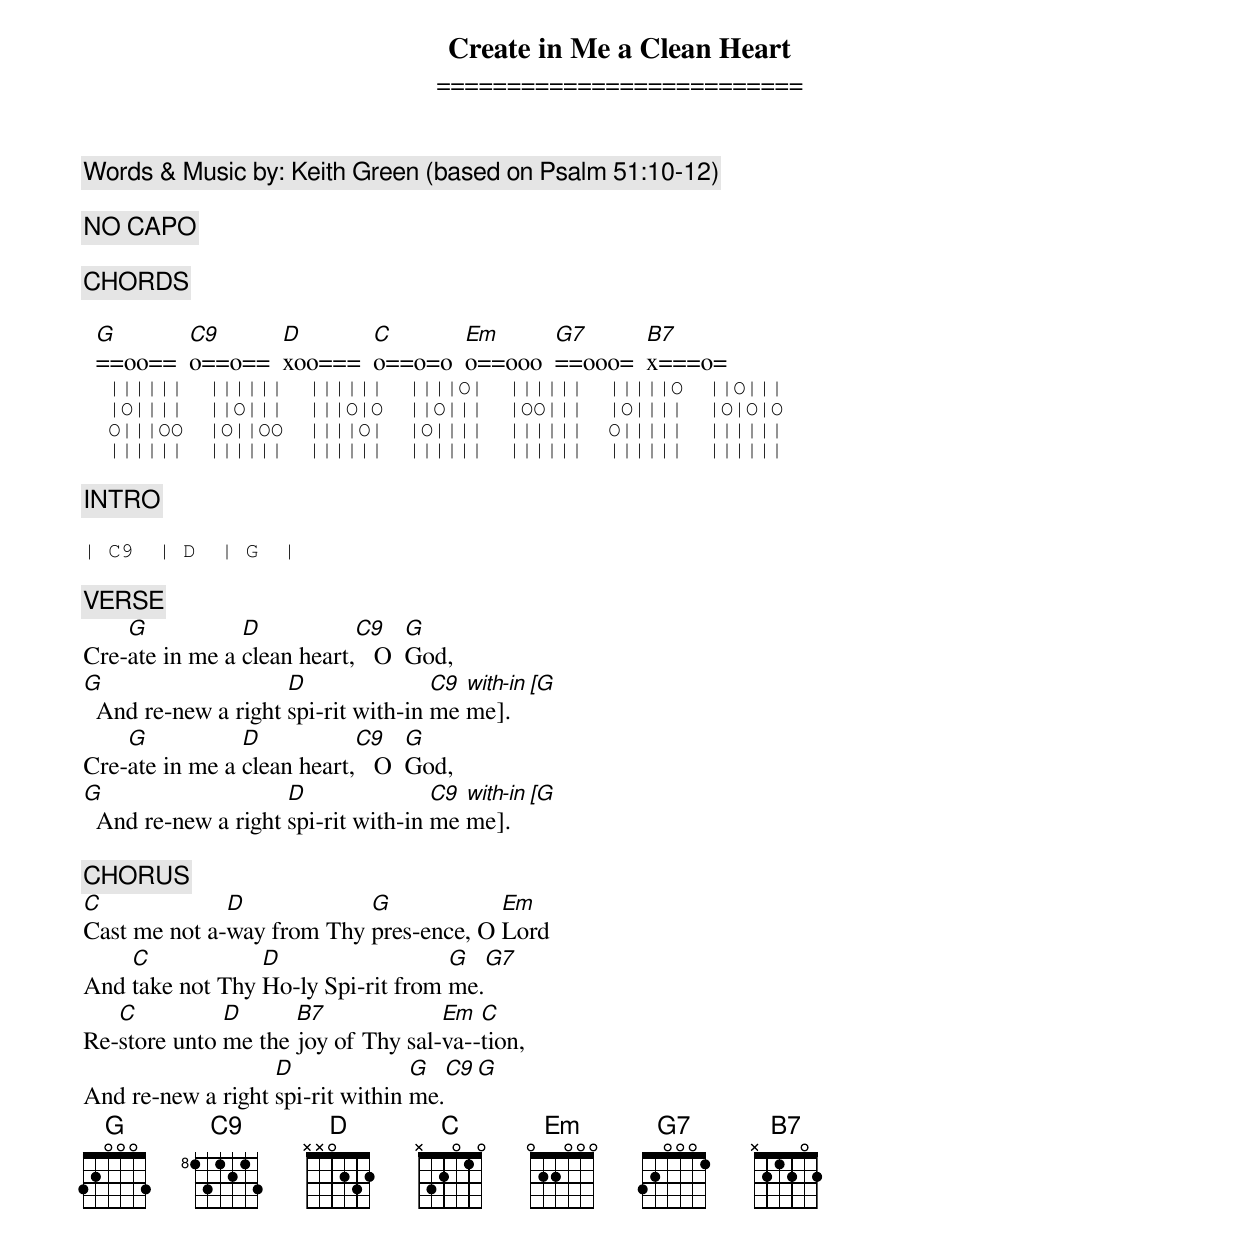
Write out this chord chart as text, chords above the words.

Create in Me a Clean Heart
==========================

Words & Music by: Keith Green (based on Psalm 51:10-12)

[ NO CAPO ]

[ CHORDS ]

  G       C9      D       C       Em      G7      B7
  ==oo==  o==o==  xoo===  o==o=o  o==ooo  ==ooo=  x===o=
  ||||||  ||||||  ||||||  ||||O|  ||||||  |||||O  ||O|||
  |O||||  ||O|||  |||O|O  ||O|||  |OO|||  |O||||  |O|O|O
  O|||OO  |O||OO  ||||O|  |O||||  ||||||  O|||||  ||||||
  ||||||  ||||||  ||||||  ||||||  ||||||  ||||||  ||||||

[ INTRO ]

| C9  | D  | G  |

[ VERSE ]
    G           D           C9    G
Cre-ate in me a clean heart,   O  God,
G                    D               C9          G
  And re-new a right spi-rit with-in me [with-in me].
    G           D           C9    G
Cre-ate in me a clean heart,   O  God,
G                    D               C9          G
  And re-new a right spi-rit with-in me [with-in me].

[ CHORUS ]
C             D            G            Em
Cast me not a-way from Thy pres-ence, O Lord
    C            D                  G    G7
And take not Thy Ho-ly Spi-rit from me.
   C          D      B7             Em  C
Re-store unto me the joy of Thy sal-va--tion,
                   D              G    C9  G
And re-new a right spi-rit within me.
